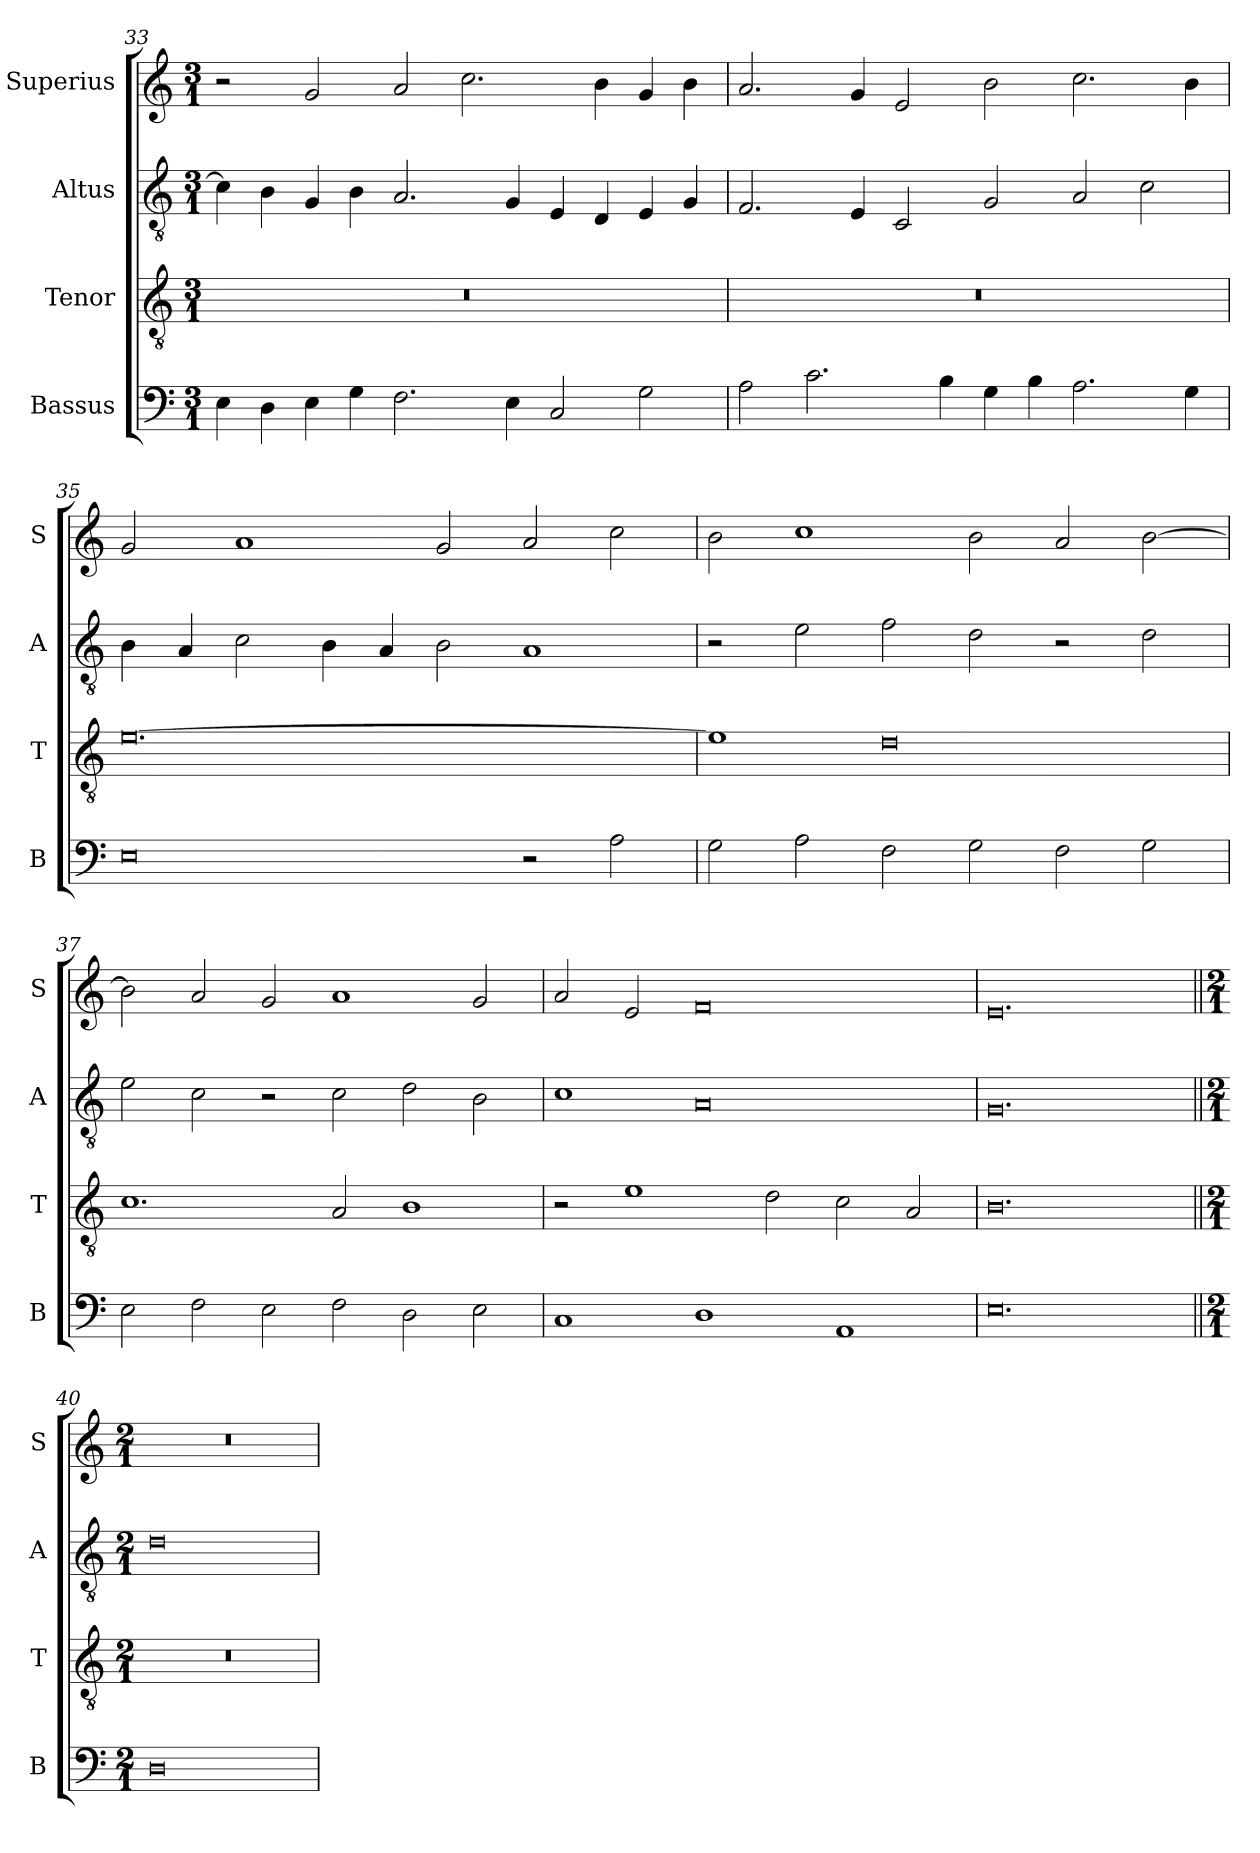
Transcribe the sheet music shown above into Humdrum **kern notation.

**kern	**kern	**kern	**kern
*part4	*part3	*part2	*part1
*staff4	*staff3	*staff2	*staff1
*I"Bassus	*I"Tenor	*I"Altus	*I"Superius
*I'B	*I'T	*I'A	*I'S
*clefF4	*clefGv2	*clefGv2	*clefG2
*k[]	*k[]	*k[]	*k[]
*M3/1	*M3/1	*M3/1	*M3/1
=33	=33	=33	=33
4E\	0.r	4c\]	2r
4D\	.	4B\	.
4E\	.	4G/	2g/
4G\	.	4B\	.
2.F\	.	2.A/	2a/
.	.	.	2.cc\
4E\	.	4G/	.
2C/	.	4E/	.
.	.	4D/	4b\
2G\	.	4E/	4g/
.	.	4G/	4b\
=34	=34	=34	=34
2A\	0.r	2.F/	2.a/
2.c\	.	.	.
.	.	4E/	4g/
.	.	2C/	2e/
4B\	.	.	.
4G\	.	2G/	2b\
4B\	.	.	.
2.A\	.	2A/	2.cc\
.	.	2c\	.
4G\	.	.	4b\
=35	=35	=35	=35
0E	[0.e	4B\	2g/
.	.	4A/	.
.	.	2c\	1a
.	.	4B\	.
.	.	4A/	.
.	.	2B\	2g/
2r	.	1A	2a/
2A\	.	.	2cc\
=36	=36	=36	=36
2G\	1e]	2r	2b\
2A\	.	2e\	1cc
2F\	0d	2f\	.
2G\	.	2d\	2b\
2F\	.	2r	2a/
2G\	.	2d\	[2b\
=37	=37	=37	=37
2E\	1.c	2e\	2b\]
2F\	.	2c\	2a/
2E\	.	2r	2g/
2F\	2A/	2c\	1a
2D\	1B	2d\	.
2E\	.	2B\	2g/
=38	=38	=38	=38
1C	2r	1c	2a/
.	1e	.	2e/
1D	.	0A	0f
.	2d\	.	.
1AA	2c\	.	.
.	2A/	.	.
=39	=39	=39	=39
0.E	0.B	0.G	0.e
!!LO:LB:g=z
=40||	=40||	=40||	=40||
*M2/1	*M2/1	*M2/1	*M2/1
0D	0r	0d	0r
=	=	=	=
*-	*-	*-	*-
